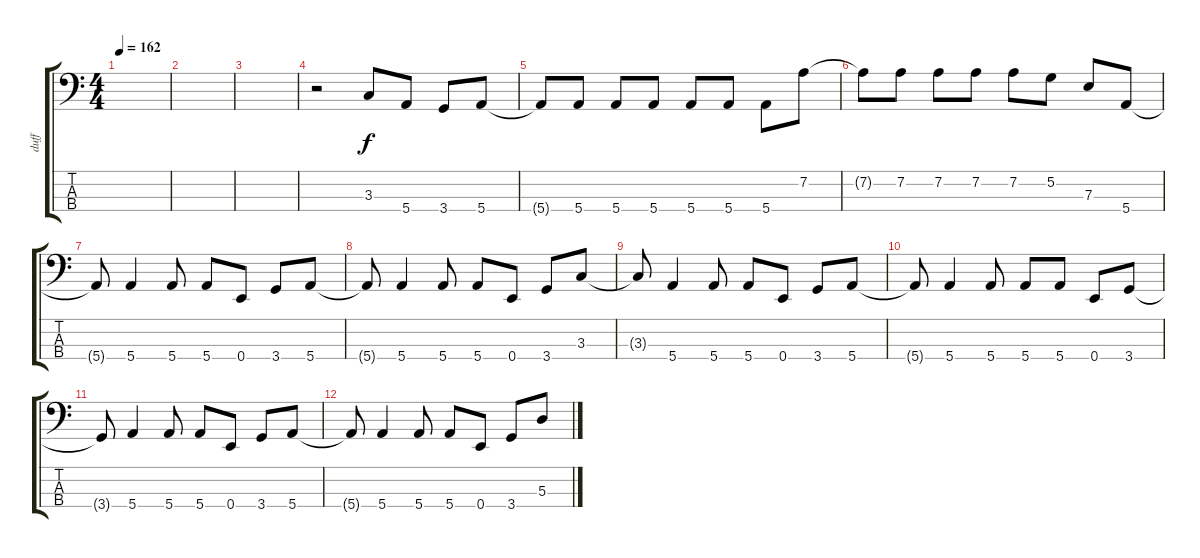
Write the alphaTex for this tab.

\track ("duff" "duff") {instrument slapbass1}
\staff {score tabs}
\tuning (G2 D2 A1 E1) {hide}
\ts (4 4)
\tempo 162
\clef f4
\ks c
|
|
|
r.2 3.3.8 5.4.8 3.4.8 5.4.8 |
5.4{t}.8 5.4.8 5.4.8 5.4.8 5.4.8 5.4.8 5.4.8 7.2.8 |
7.2{t}.8 7.2.8 7.2.8 7.2.8 7.2.8 5.2.8 7.3.8 5.4.8 |
5.4{t}.8 5.4.4 5.4.8 5.4.8 0.4.8 3.4.8 5.4.8 |
5.4{t}.8 5.4.4 5.4.8 5.4.8 0.4.8 3.4.8 3.3.8 |
3.3{t}.8 5.4.4 5.4.8 5.4.8 0.4.8 3.4.8 5.4.8 |
5.4{t}.8 5.4.4 5.4.8 5.4.8 5.4.8 0.4.8 3.4.8 |
3.4{t}.8 5.4.4 5.4.8 5.4.8 0.4.8 3.4.8 5.4.8 |
5.4{t}.8 5.4.4 5.4.8 5.4.8 0.4.8 3.4.8 5.3.8
